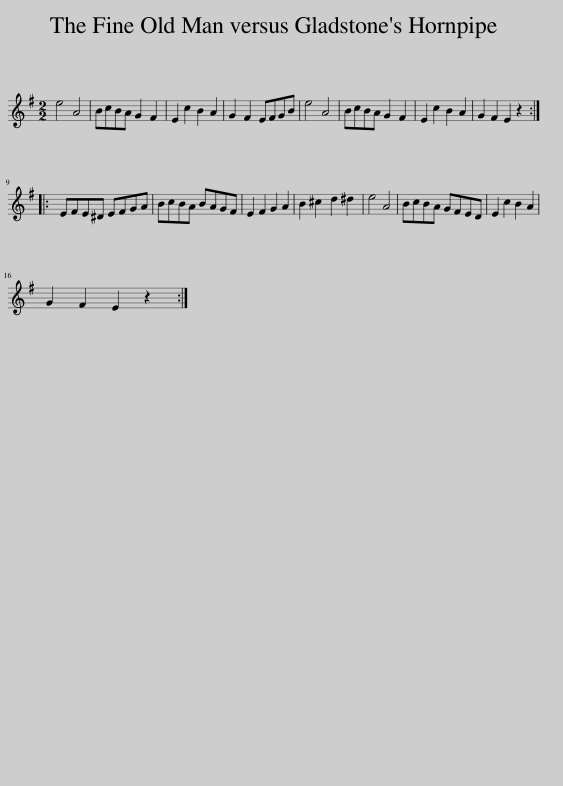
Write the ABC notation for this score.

X:1
L:1/8
M:2/2
I:linebreak $
K:G
V:1 treble
V:1
 e4 A4 | BcBA G2 F2 | E2 c2 B2 A2 | G2 F2 EFGB | e4 A4 | %5
 BcBA G2 F2 | E2 c2 B2 A2 | G2 F2 E2 z2 ::$ EFE^D EFGA | BcBA BAGF | %10
 E2 F2 G2 A2 | B2 ^c2 d2 ^d2 | e4 A4 | BcBA GFED | E2 c2 B2 A2 |$ %15
 G2 F2 E2 z2 :| %16
